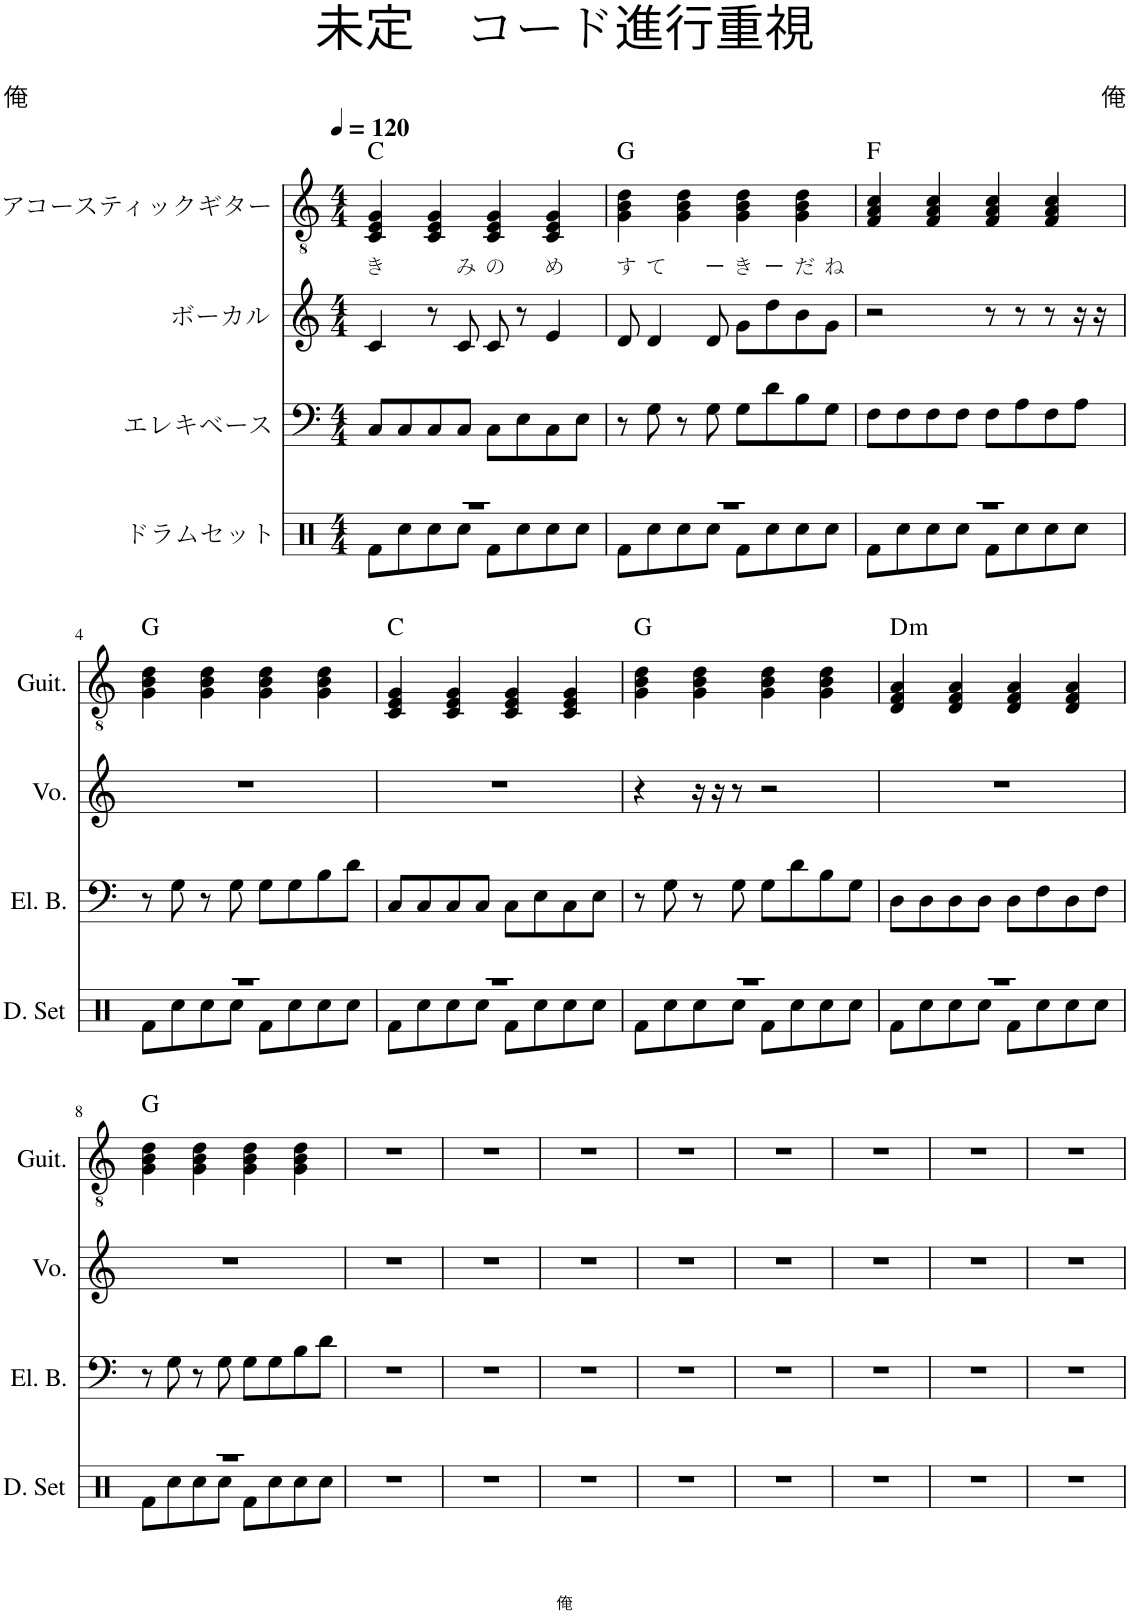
**kern	**kern	**kern	**kern	**harte
*part4	*part3	*part2	*part1	*part1
*staff4	*staff3	*staff2	*staff1	*
*I"ドラムセット	*I"エレキベース	*I"ボーカル	*I"アコースティックギター	*
*clefX	*clefF4	*clefG2	*clefGv2	*
*	*Trd7c12	*	*	*
*k[]	*k[]	*k[]	*k[]	*
*M4/4	*M4/4	*M4/4	*M4/4	*
*MM120	*MM120	*MM120	*MM120	*
=1	=1	=1	=1	=1
*^	*	*	*	*
!	!	!	!LO:TX:a:t=き	!	!
1r	8Rf\L	8C/L	4c/	4C/ 4E/ 4G/	C:maj
.	8Rcc\	8C/	.	.	.
.	8Rcc\	8C/	8r	4C/ 4E/ 4G/	.
!	!	!	!LO:TX:a:t=み	!	!
.	8Rcc\J	8C/J	8c/	.	.
!	!	!	!LO:TX:a:t=の	!	!
.	8Rf\L	8C\L	8c/	4C/ 4E/ 4G/	.
.	8Rcc\	8E\	8r	.	.
!	!	!	!LO:TX:a:t=め	!	!
.	8Rcc\	8C\	4e/	4C/ 4E/ 4G/	.
.	8Rcc\J	8E\J	.	.	.
=2	=2	=2	=2	=2	=2
!	!	!	!LO:TX:a:t=す	!	!
1r	8Rf\L	8r	8d/	4G\ 4B\ 4d\	G:maj
!	!	!	!LO:TX:a:t=て	!	!
.	8Rcc\	8G\	4d/	.	.
.	8Rcc\	8r	.	4G\ 4B\ 4d\	.
!	!	!	!LO:TX:a:t=ー	!	!
.	8Rcc\J	8G\	8d/	.	.
!	!	!	!LO:TX:a:t=き	!	!
.	8Rf\L	8G\L	8g\L	4G\ 4B\ 4d\	.
!	!	!	!LO:TX:a:t=ー	!	!
.	8Rcc\	8d\	8dd\	.	.
!	!	!	!LO:TX:a:t=だ	!	!
.	8Rcc\	8B\	8b\	4G\ 4B\ 4d\	.
!	!	!	!LO:TX:a:t=ね	!	!
.	8Rcc\J	8G\J	8g\J	.	.
=3	=3	=3	=3	=3	=3
1r	8Rf\L	8F\L	2r	4F/ 4A/ 4c/	F:maj
.	8Rcc\	8F\	.	.	.
.	8Rcc\	8F\	.	4F/ 4A/ 4c/	.
.	8Rcc\J	8F\J	.	.	.
.	8Rf\L	8F\L	8r	4F/ 4A/ 4c/	.
.	8Rcc\	8A\	8r	.	.
.	8Rcc\	8F\	8r	4F/ 4A/ 4c/	.
.	8Rcc\J	8A\J	16r	.	.
.	.	.	16r	.	.
!!LO:LB:g=z
=4	=4	=4	=4	=4	=4
1r	8Rf\L	8r	1r	4G\ 4B\ 4d\	G:maj
.	8Rcc\	8G\	.	.	.
.	8Rcc\	8r	.	4G\ 4B\ 4d\	.
.	8Rcc\J	8G\	.	.	.
.	8Rf\L	8G\L	.	4G\ 4B\ 4d\	.
.	8Rcc\	8G\	.	.	.
.	8Rcc\	8B\	.	4G\ 4B\ 4d\	.
.	8Rcc\J	8d\J	.	.	.
=5	=5	=5	=5	=5	=5
1r	8Rf\L	8C/L	1r	4C/ 4E/ 4G/	C:maj
.	8Rcc\	8C/	.	.	.
.	8Rcc\	8C/	.	4C/ 4E/ 4G/	.
.	8Rcc\J	8C/J	.	.	.
.	8Rf\L	8C\L	.	4C/ 4E/ 4G/	.
.	8Rcc\	8E\	.	.	.
.	8Rcc\	8C\	.	4C/ 4E/ 4G/	.
.	8Rcc\J	8E\J	.	.	.
=6	=6	=6	=6	=6	=6
1r	8Rf\L	8r	4r	4G\ 4B\ 4d\	G:maj
.	8Rcc\	8G\	.	.	.
.	8Rcc\	8r	16r	4G\ 4B\ 4d\	.
.	.	.	16r	.	.
.	8Rcc\J	8G\	8r	.	.
.	8Rf\L	8G\L	2r	4G\ 4B\ 4d\	.
.	8Rcc\	8d\	.	.	.
.	8Rcc\	8B\	.	4G\ 4B\ 4d\	.
.	8Rcc\J	8G\J	.	.	.
=7	=7	=7	=7	=7	=7
!	!	!	!	!	!LO:H:kt=m
1r	8Rf\L	8D\L	1r	4D/ 4F/ 4A/	D:min
.	8Rcc\	8D\	.	.	.
.	8Rcc\	8D\	.	4D/ 4F/ 4A/	.
.	8Rcc\J	8D\J	.	.	.
.	8Rf\L	8D\L	.	4D/ 4F/ 4A/	.
.	8Rcc\	8F\	.	.	.
.	8Rcc\	8D\	.	4D/ 4F/ 4A/	.
.	8Rcc\J	8F\J	.	.	.
!!LO:LB:g=z
=8	=8	=8	=8	=8	=8
1r	8Rf\L	8r	1r	4G\ 4B\ 4d\	G:maj
.	8Rcc\	8G\	.	.	.
.	8Rcc\	8r	.	4G\ 4B\ 4d\	.
.	8Rcc\J	8G\	.	.	.
.	8Rf\L	8G\L	.	4G\ 4B\ 4d\	.
.	8Rcc\	8G\	.	.	.
.	8Rcc\	8B\	.	4G\ 4B\ 4d\	.
.	8Rcc\J	8d\J	.	.	.
*v	*v	*	*	*	*
=9	=9	=9	=9	=9
1r	1r	1r	1r	.
=10	=10	=10	=10	=10
1r	1r	1r	1r	.
=11	=11	=11	=11	=11
1r	1r	1r	1r	.
=12	=12	=12	=12	=12
1r	1r	1r	1r	.
=13	=13	=13	=13	=13
1r	1r	1r	1r	.
=14	=14	=14	=14	=14
1r	1r	1r	1r	.
=15	=15	=15	=15	=15
1r	1r	1r	1r	.
=16	=16	=16	=16	=16
1r	1r	1r	1r	.
=	=	=	=	=
*-	*-	*-	*-	*-
